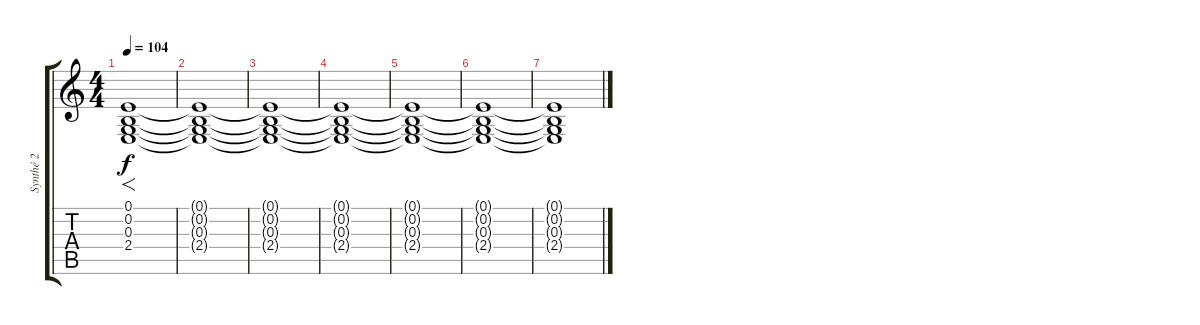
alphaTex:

\track ("Synthé 2" "Synthé 2") {instrument fx8scifi}
\staff {score tabs}
\tuning (E4 B3 G3 D3 A2 E2) {hide}
\ts (4 4)
\tempo 104
\clef g2
\ks c
(0.1 0.2 0.3 2.4).1{f dy f} |
(0.1{t} 0.2{t} 0.3{t} 2.4{t}).1 |
(0.1{t} 0.2{t} 0.3{t} 2.4{t}).1 |
(0.1{t} 0.2{t} 0.3{t} 2.4{t}).1 |
(0.1{t} 0.2{t} 0.3{t} 2.4{t}).1 |
(0.1{t} 0.2{t} 0.3{t} 2.4{t}).1 |
(0.1{t} 0.2{t} 0.3{t} 2.4{t}).1
